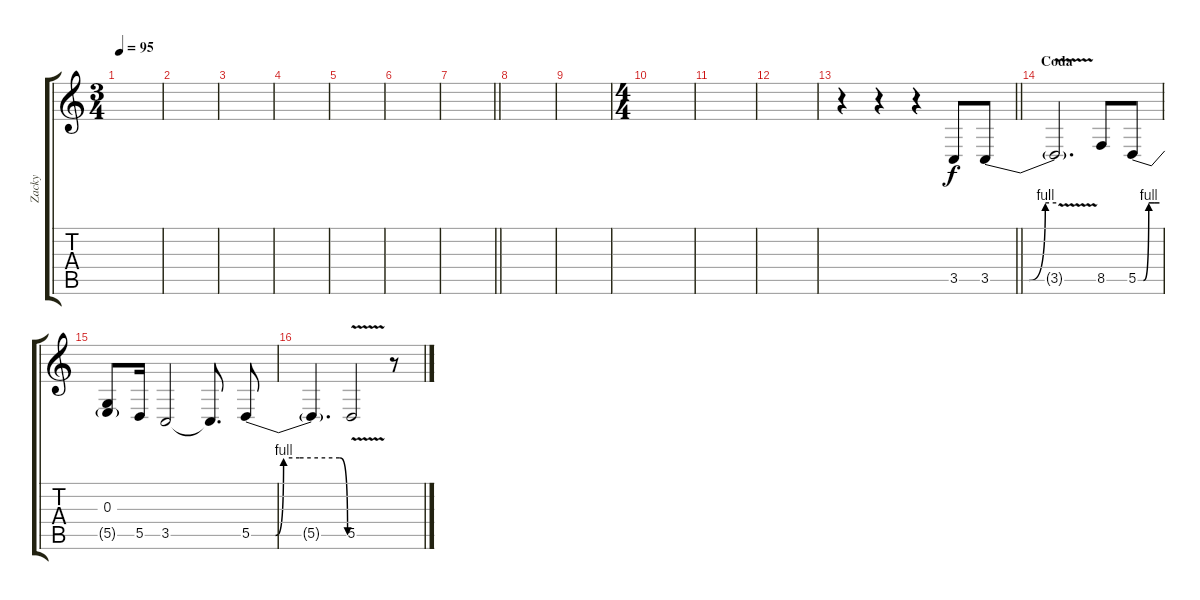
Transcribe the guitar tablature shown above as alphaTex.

\track ("Zacky" "Zacky") {instrument clarinet}
\staff {score tabs}
\tuning (E4 B3 G3 D3 A2 D2) {hide}
\ts (3 4)
\tempo 95
\clef g2
\ks c
|
|
|
|
|
|
\barLineRight lightlight
|
|
|
\ts (4 4)
|
|
|
\barLineRight lightlight
r.4 r.4 r.4 3.5.8 3.5{be (custom 0 0 35 0 50 4 60 4)}.8{volume 11 balance 8} |
\section ("" "Coda")
3.5{v t}.2{d} 8.5.8 5.5{be (custom 0 0 15 0 30 4 45 4 60 4)}.8 |
(0.3 5.5{t}).8 5.5.16 3.5.2 3.5{t}.8{d} 5.5{be (custom 0 0 15 0 20 4 30 4 55 4 60 0)}.8 |
5.5{t}.4{d} 5.5{v}.2 r.8
